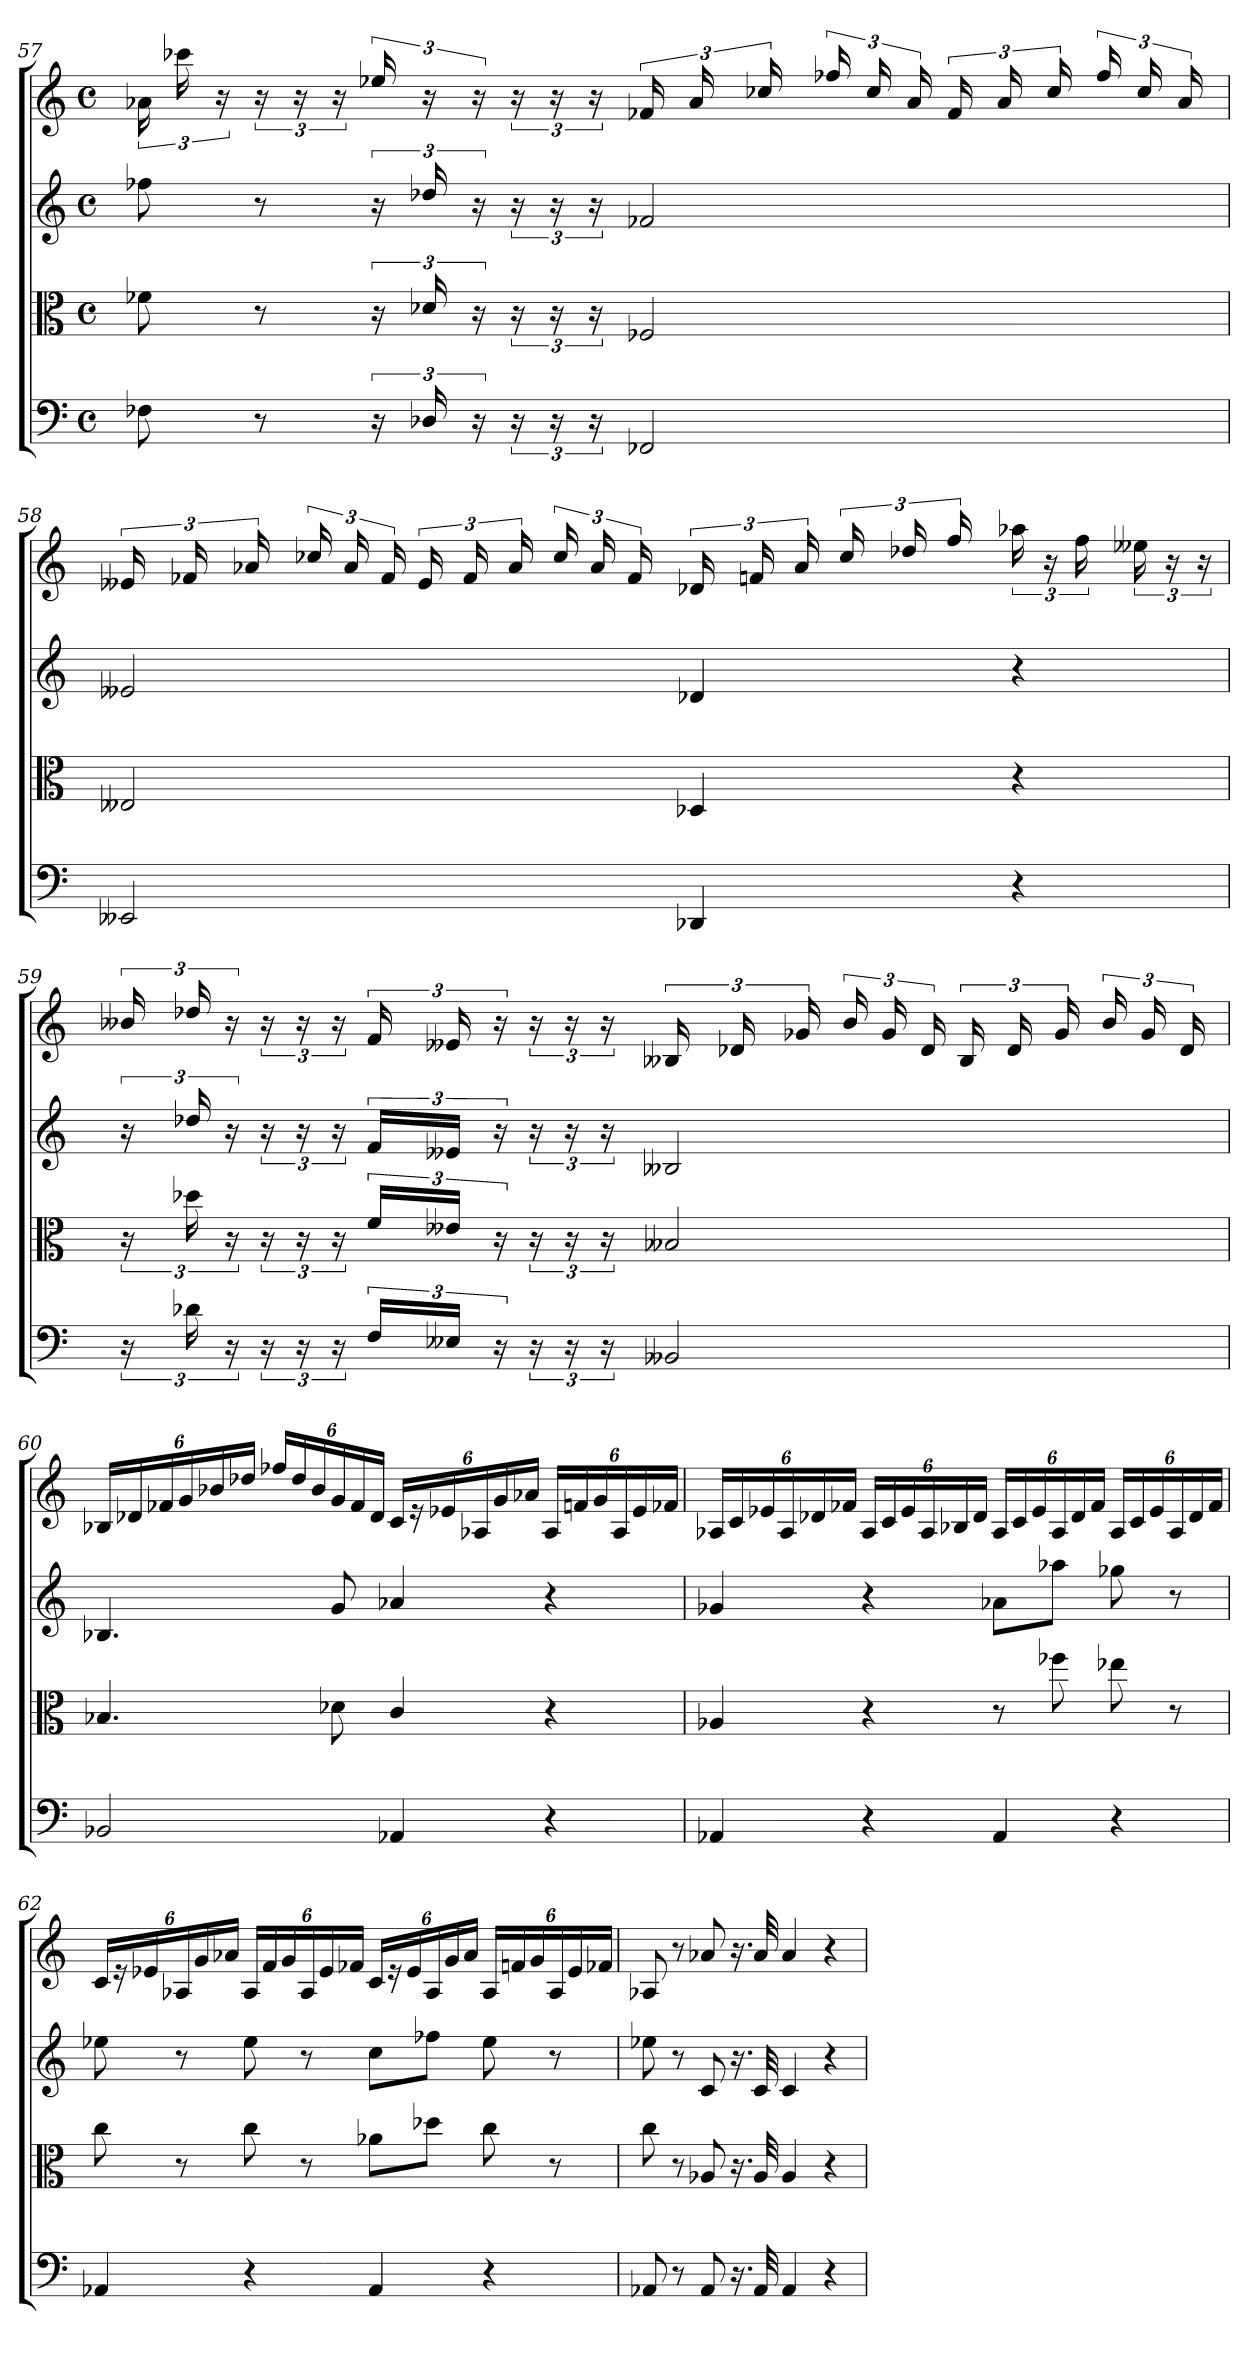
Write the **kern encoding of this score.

**kern	**kern	**kern	**kern
*part4	*part3	*part2	*part1
*staff4	*staff3	*staff2	*staff1
*clefF4	*clefC3	*clefG2	*clefG2
*k[]	*k[]	*k[]	*k[]
*M4/4	*M4/4	*M4/4	*M4/4
*met(c)	*met(c)	*met(c)	*met(c)
=57	=57	=57	=57
8F-X\	8f-X\	8ff-X\	24a-X\
.	.	.	24ccc-X\
.	.	.	24r
8r	8r	8r	24r
.	.	.	24r
.	.	.	24r
24r	24r	24r	24ee-X/
24D-X/	24d-X/	24dd-X/	24r
24r	24r	24r	24r
24r	24r	24r	24r
24r	24r	24r	24r
24r	24r	24r	24r
2FF-X/	2F-X/	2f-X/	24f-X/
.	.	.	24a-/
.	.	.	24cc-X/
.	.	.	24ff-X/
.	.	.	24cc-/
.	.	.	24a-/
.	.	.	24f-/
.	.	.	24a-/
.	.	.	24cc-/
.	.	.	24ff-/
.	.	.	24cc-/
.	.	.	24a-/
=58	=58	=58	=58
2EE--X/	2E--X/	2e--X/	24e--X/
.	.	.	24f-X/
.	.	.	24a-X/
.	.	.	24cc-X/
.	.	.	24a-/
.	.	.	24f-/
.	.	.	24e--/
.	.	.	24f-/
.	.	.	24a-/
.	.	.	24cc-/
.	.	.	24a-/
.	.	.	24f-/
4DD-X/	4D-X/	4d-X/	24d-X/
.	.	.	24fn/
.	.	.	24a-/
.	.	.	24cc-/
.	.	.	24dd-X/
.	.	.	24ff/
4r	4r	4r	24aa-X\
.	.	.	24r
.	.	.	24ff\
.	.	.	24ee--X\
.	.	.	24r
.	.	.	24r
=59	=59	=59	=59
24r	24r	24r	24b--X/
24d-X\	24dd-X\	24dd-X/	24dd-X/
24r	24r	24r	24r
24r	24r	24r	24r
24r	24r	24r	24r
24r	24r	24r	24r
24F/LL	24f/LL	24f/LL	24f/
24E--X/JJ	24e--X/JJ	24e--X/JJ	24e--X/
24r	24r	24r	24r
24r	24r	24r	24r
24r	24r	24r	24r
24r	24r	24r	24r
2BB--X/	2B--X/	2B--X/	24B--X/
.	.	.	24d-X/
.	.	.	24g-X/
.	.	.	24b--/
.	.	.	24g-/
.	.	.	24d-/
.	.	.	24B--/
.	.	.	24d-/
.	.	.	24g-/
.	.	.	24b--/
.	.	.	24g-/
.	.	.	24d-/
=60	=60	=60	=60
2BB-X/	4.B-X/	4.B-X/	24B-X/LL
.	.	.	24d-X/
.	.	.	24f-X/
.	.	.	24g/
.	.	.	24b-X/
.	.	.	24dd-X/JJ
.	.	.	24ff-X/LL
.	.	.	24dd-/
.	.	.	24b-/
.	8d-X\	8g/	24g/
.	.	.	24f-/
.	.	.	24d-/JJ
4AA-X/	4c/	4a-X/	24c/LL
.	.	.	24r
.	.	.	24e-X/
.	.	.	24A-X/
.	.	.	24g/
.	.	.	24a-X/JJ
4r	4r	4r	24A-/LL
.	.	.	24fn/
.	.	.	24g/
.	.	.	24A-/
.	.	.	24e-/
.	.	.	24f-X/JJ
=61	=61	=61	=61
4AA-X/	4A-X/	4g-X/	24A-X/LL
.	.	.	24c/
.	.	.	24e-X/
.	.	.	24A-/
.	.	.	24d-X/
.	.	.	24f-X/JJ
4r	4r	4r	24A-/LL
.	.	.	24c/
.	.	.	24e-/
.	.	.	24A-/
.	.	.	24B-X/
.	.	.	24d-/JJ
4AA-/	8r	8a-X\L	24A-/LL
.	.	.	24c/
.	.	.	24e-/
.	8ff-X\	8aa-X\J	24A-/
.	.	.	24d-/
.	.	.	24f-/JJ
4r	8ee-X\	8gg-X\	24A-/LL
.	.	.	24c/
.	.	.	24e-/
.	8r	8r	24A-/
.	.	.	24d-/
.	.	.	24f-/JJ
=62	=62	=62	=62
4AA-X/	8cc\	8ee-X\	24c/LL
.	.	.	24r
.	.	.	24e-X/
.	8r	8r	24A-X/
.	.	.	24g/
.	.	.	24a-X/JJ
4r	8cc\	8ee-\	24A-/LL
.	.	.	24f/
.	.	.	24g/
.	8r	8r	24A-/
.	.	.	24e-/
.	.	.	24f-X/JJ
4AA-/	8a-X\L	8cc\L	24c/LL
.	.	.	24r
.	.	.	24e-/
.	8dd-X\J	8ff-X\J	24A-/
.	.	.	24g/
.	.	.	24a-/JJ
4r	8cc\	8ee-\	24A-/LL
.	.	.	24fn/
.	.	.	24g/
.	8r	8r	24A-/
.	.	.	24e-/
.	.	.	24f-X/JJ
=63	=63	=63	=63
8AA-X/	8cc\	8ee-X\	8A-X/
8r	8r	8r	8r
8AA-/	8A-X/	8c/	8a-X/
16.r	16.r	16.r	16.r
32AA-/	32A-/	32c/	32a-/
4AA-/	4A-/	4c/	4a-/
4r	4r	4r	4r
=	=	=	=
*-	*-	*-	*-
